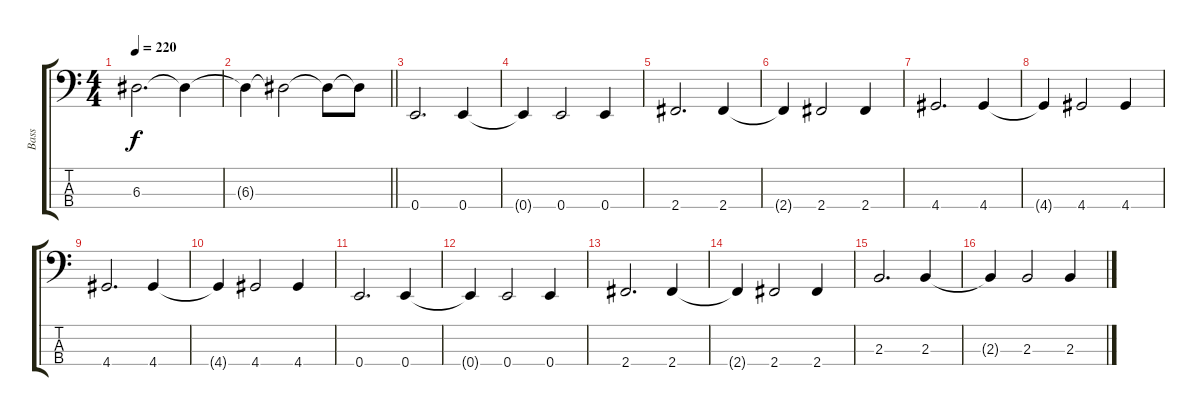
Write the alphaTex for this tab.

\track ("Bass" "Bass") {instrument electricbassfinger}
\staff {score tabs}
\tuning (G2 D2 A1 E1) {hide}
\ts (4 4)
\tempo 220
\clef f4
\ks c
6.3.2{d dy f} 6.3{t}.4 |
\barLineRight lightlight
6.3{t}.4 6.3{t}.2 6.3{t}.8 6.3{t}.8 |
0.4.2{d} 0.4.4 |
0.4{t}.4 0.4.2 0.4.4 |
2.4.2{d} 2.4.4 |
2.4{t}.4 2.4.2 2.4.4 |
4.4.2{d} 4.4.4 |
4.4{t}.4 4.4.2 4.4.4 |
4.4.2{d} 4.4.4 |
4.4{t}.4 4.4.2 4.4.4 |
0.4.2{d} 0.4.4 |
0.4{t}.4 0.4.2 0.4.4 |
2.4.2{d} 2.4.4 |
2.4{t}.4 2.4.2 2.4.4 |
2.3.2{d} 2.3.4 |
2.3{t}.4 2.3.2 2.3.4
